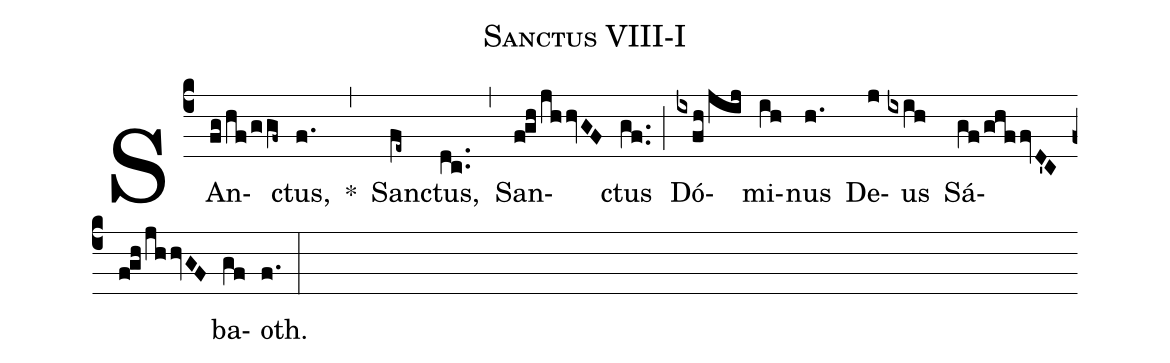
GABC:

name:Sanctus VIII-I;
%%
(c4) SAn(fg!/hf!/ggf~)ctus,(f.) *(,) San(fe~)ctus,(dc..) (,) San(f!gh!/jhhvGF)ctus(gf..) (;) Dó(ixfh!/jij)mi(ih)nus(h.) De(j)us(ixih) Sá(gf!/ghffvD'C f!gh!/jhhvGF)ba(gf)oth.(f.) (:)
